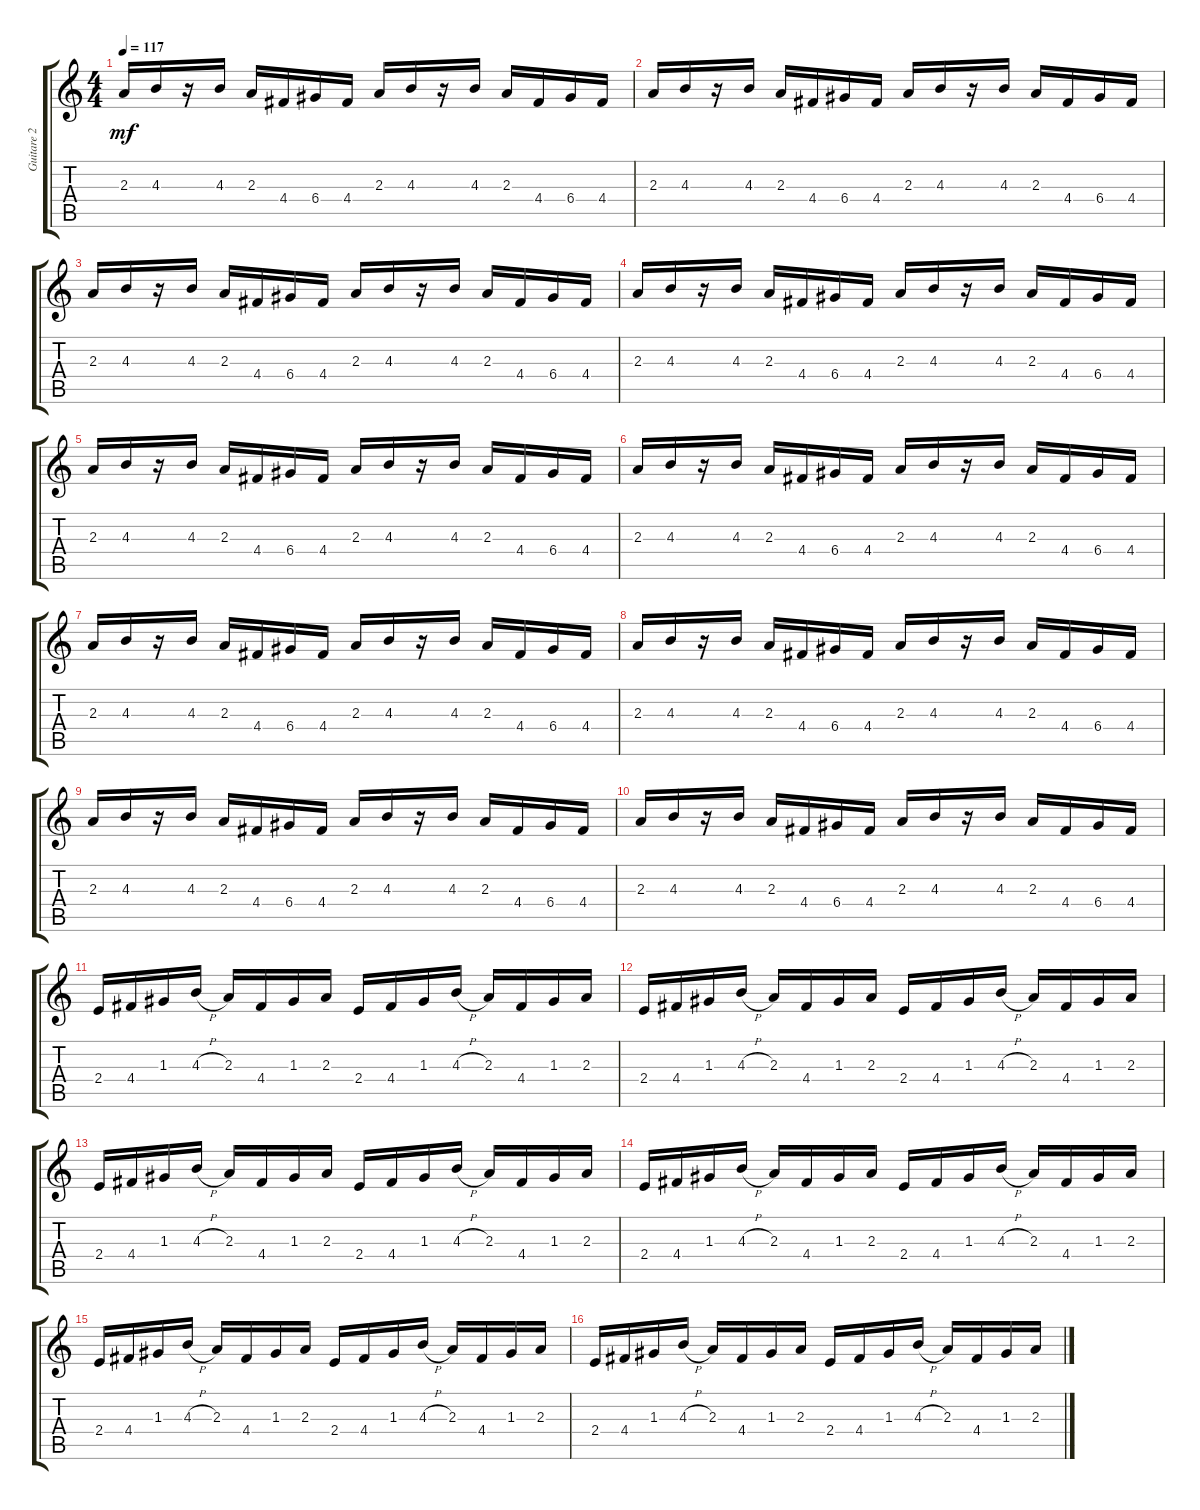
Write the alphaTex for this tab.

\track ("Guitare 2" "Guitare 2") {instrument electricguitarjazz}
\staff {score tabs}
\tuning (E4 B3 G3 D3 A2 E2) {hide}
\ts (4 4)
\tempo 117
\clef g2
\ks c
2.3.16{dy mf} 4.3.16 r.16 4.3.16 2.3.16 4.4.16 6.4.16 4.4.16 2.3.16 4.3.16 r.16 4.3.16 2.3.16 4.4.16 6.4.16 4.4.16 |
2.3.16 4.3.16 r.16 4.3.16 2.3.16 4.4.16 6.4.16 4.4.16 2.3.16 4.3.16 r.16 4.3.16 2.3.16 4.4.16 6.4.16 4.4.16 |
2.3.16 4.3.16 r.16 4.3.16 2.3.16 4.4.16 6.4.16 4.4.16 2.3.16 4.3.16 r.16 4.3.16 2.3.16 4.4.16 6.4.16 4.4.16 |
2.3.16 4.3.16 r.16 4.3.16 2.3.16 4.4.16 6.4.16 4.4.16 2.3.16 4.3.16 r.16 4.3.16 2.3.16 4.4.16 6.4.16 4.4.16 |
2.3.16 4.3.16 r.16 4.3.16 2.3.16 4.4.16 6.4.16 4.4.16 2.3.16 4.3.16 r.16 4.3.16 2.3.16 4.4.16 6.4.16 4.4.16 |
2.3.16 4.3.16 r.16 4.3.16 2.3.16 4.4.16 6.4.16 4.4.16 2.3.16 4.3.16 r.16 4.3.16 2.3.16 4.4.16 6.4.16 4.4.16 |
2.3.16 4.3.16 r.16 4.3.16 2.3.16 4.4.16 6.4.16 4.4.16 2.3.16 4.3.16 r.16 4.3.16 2.3.16 4.4.16 6.4.16 4.4.16 |
2.3.16 4.3.16 r.16 4.3.16 2.3.16 4.4.16 6.4.16 4.4.16 2.3.16 4.3.16 r.16 4.3.16 2.3.16 4.4.16 6.4.16 4.4.16 |
2.3.16 4.3.16 r.16 4.3.16 2.3.16 4.4.16 6.4.16 4.4.16 2.3.16 4.3.16 r.16 4.3.16 2.3.16 4.4.16 6.4.16 4.4.16 |
2.3.16 4.3.16 r.16 4.3.16 2.3.16 4.4.16 6.4.16 4.4.16 2.3.16 4.3.16 r.16 4.3.16 2.3.16 4.4.16 6.4.16 4.4.16 |
2.4.16 4.4.16 1.3.16 4.3{h}.16 2.3.16 4.4.16 1.3.16 2.3.16 2.4.16 4.4.16 1.3.16 4.3{h}.16 2.3.16 4.4.16 1.3.16 2.3.16 |
2.4.16 4.4.16 1.3.16 4.3{h}.16 2.3.16 4.4.16 1.3.16 2.3.16 2.4.16 4.4.16 1.3.16 4.3{h}.16 2.3.16 4.4.16 1.3.16 2.3.16 |
2.4.16 4.4.16 1.3.16 4.3{h}.16 2.3.16 4.4.16 1.3.16 2.3.16 2.4.16 4.4.16 1.3.16 4.3{h}.16 2.3.16 4.4.16 1.3.16 2.3.16 |
2.4.16 4.4.16 1.3.16 4.3{h}.16 2.3.16 4.4.16 1.3.16 2.3.16 2.4.16 4.4.16 1.3.16 4.3{h}.16 2.3.16 4.4.16 1.3.16 2.3.16 |
2.4.16 4.4.16 1.3.16 4.3{h}.16 2.3.16 4.4.16 1.3.16 2.3.16 2.4.16 4.4.16 1.3.16 4.3{h}.16 2.3.16 4.4.16 1.3.16 2.3.16 |
2.4.16 4.4.16 1.3.16 4.3{h}.16 2.3.16 4.4.16 1.3.16 2.3.16 2.4.16 4.4.16 1.3.16 4.3{h}.16 2.3.16 4.4.16 1.3.16 2.3.16
